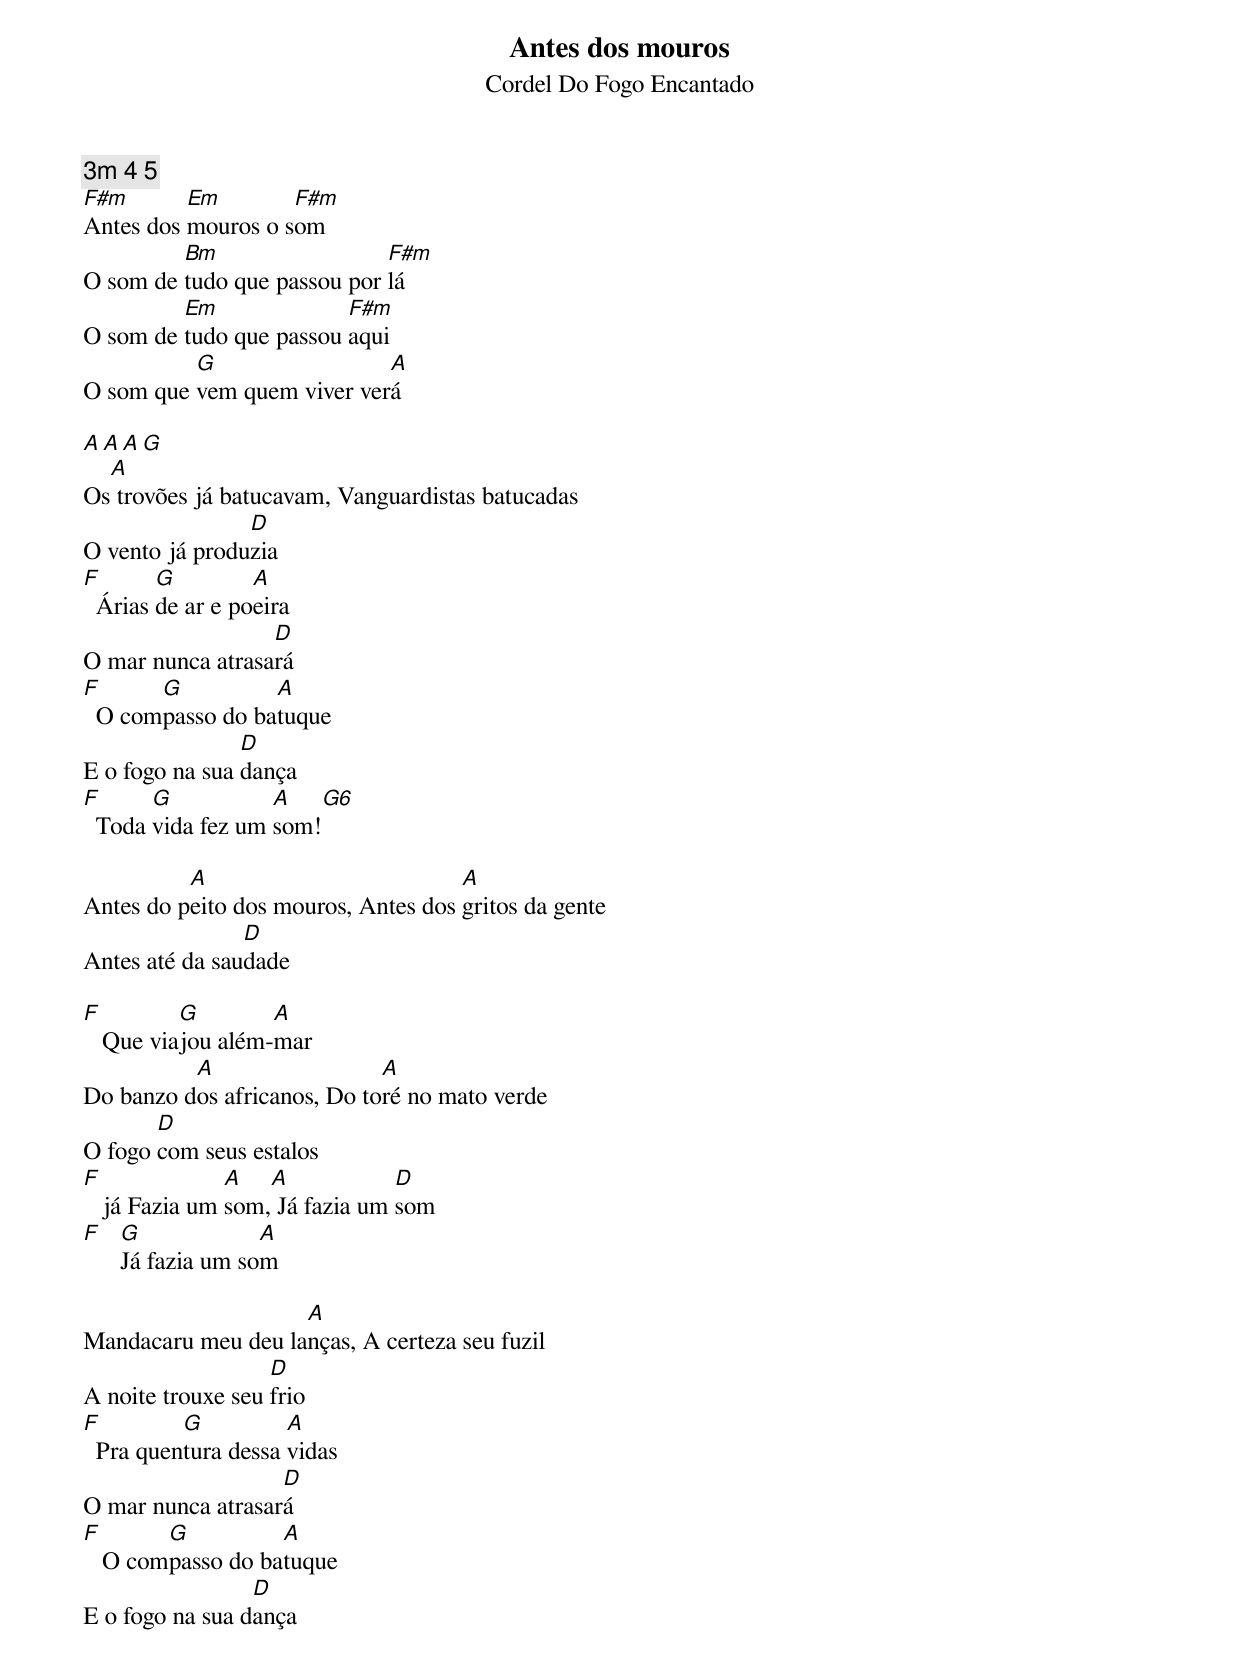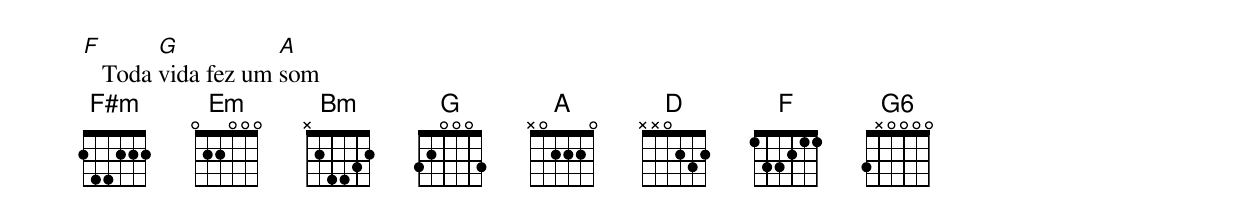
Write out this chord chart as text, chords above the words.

Antes dos mouros
Cordel Do Fogo Encantado

3m 4 5
F#m       Em        F#m
Antes dos mouros o som
         Bm                  F#m
O som de tudo que passou por lá
         Em              F#m
O som de tudo que passou aqui
          G                 A
O som que vem quem viver verá

A   A   A  G
  A
Os trovões já batucavam, Vanguardistas batucadas
                D
O vento já produzia
F       G         A
  Árias de ar e poeira
                  D
O mar nunca atrasará
F      G          A
  O compasso do batuque
                D
E o fogo na sua dança
F      G           A       G6
  Toda vida fez um som!

          A                          A
Antes do peito dos mouros, Antes dos gritos da gente
                D
Antes até da saudade

F         G        A
   Que viajou além-mar
          A                  A
Do banzo dos africanos, Do toré no mato verde
       D
O fogo com seus estalos
F              A   A            D
   já Fazia um som, Já fazia um som
F  G             A
   Já fazia um som

                    A
Mandacaru meu deu lanças, A certeza seu fuzil
                   D
A noite trouxe seu frio
F         G          A
  Pra quentura dessa vidas
                   D
O mar nunca atrasará
F       G          A
   O compasso do batuque
                 D
E o fogo na sua dança
F       G           A
   Toda vida fez um som
